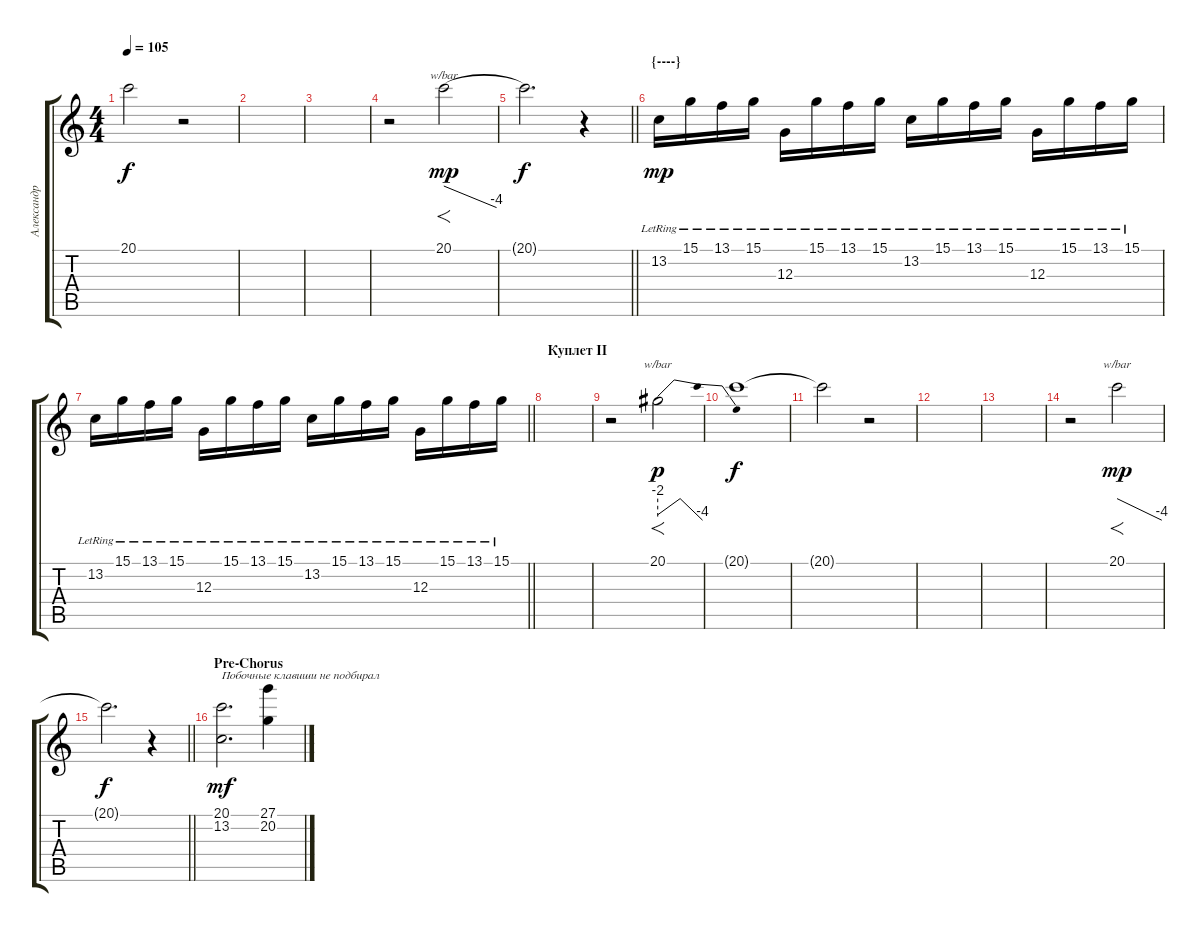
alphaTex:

\track ("Александр \"Wish\" Андрюхин" "Александр ") {instrument lead2sawtooth}
\staff {score tabs}
\tuning (E4 B3 G3 D3 A2 E2) {hide}
\ts (4 4)
\tempo 105
\clef g2
\ks c
20.1{t}.2{dy f} r.2 |
|
|
r.2 20.1.2{f tbe (dive default 0 0 60 -16) dy mp} |
\barLineRight lightlight
20.1{t}.2{d dy f} r.4 |
\section ("" "{----}")
13.2{lr}.16{dy mp instrument harpsichord} 15.1{lr}.16 13.1{lr}.16 15.1{lr}.16 12.3{lr}.16 15.1{lr}.16 13.1{lr}.16 15.1{lr}.16 13.2{lr}.16 15.1{lr}.16 13.1{lr}.16 15.1{lr}.16 12.3{lr}.16 15.1{lr}.16 13.1{lr}.16 15.1{lr}.16 |
\barLineRight lightlight
13.2{lr}.16 15.1{lr}.16 13.1{lr}.16 15.1{lr}.16 12.3{lr}.16 15.1{lr}.16 13.1{lr}.16 15.1{lr}.16 13.2{lr}.16 15.1{lr}.16 13.1{lr}.16 15.1{lr}.16 12.3{lr}.16 15.1{lr}.16 13.1{lr}.16 15.1{lr}.16 |
\section ("" "Куплет II")
|
r.2 20.1.2{f tbe (dip default 0 -8 20 0 60 -16) dy p} |
20.1{t}.1{dy f} |
20.1{t}.2 r.2 |
|
|
r.2 20.1.2{f tbe (dive default 0 0 60 -16) dy mp} |
\barLineRight lightlight
20.1{t}.2{d dy f} r.4 |
\section ("" "Pre-Chorus")
(20.1 13.2).2{d txt "Побочные клавиши не подбирал" dy mf instrument synthstrings1} (27.1 20.2).4
